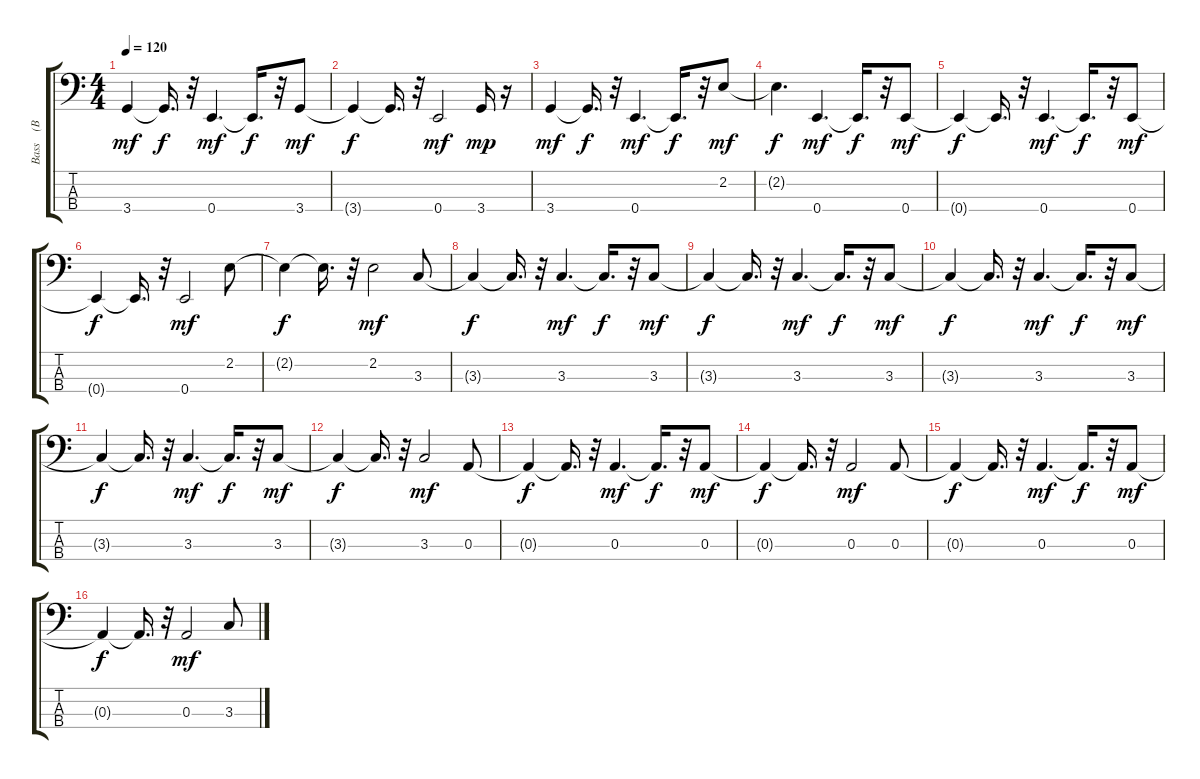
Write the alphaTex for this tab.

\track ("Bass    (BB)" "Bass    (B") {instrument synthbass1}
\staff {score tabs}
\tuning (G2 D2 A1 E1) {hide}
\ts (4 4)
\tempo 120
\clef f4
\ks c
3.4.4{dy mf} 3.4{t}.16{d dy f} r.32 0.4.4{d dy mf} 0.4{t}.16{d dy f} r.32 3.4.8{dy mf} |
3.4{t}.4{dy f} 3.4{t}.16{d} r.32 0.4.2{dy mf} 3.4.16{dy mp} r.16 |
3.4.4{dy mf} 3.4{t}.16{d dy f} r.32 0.4.4{d dy mf} 0.4{t}.16{d dy f} r.32 2.2.8{dy mf} |
2.2{t}.4{d dy f} 0.4.4{d dy mf} 0.4{t}.16{d dy f} r.32 0.4.8{dy mf} |
0.4{t}.4{dy f} 0.4{t}.16{d} r.32 0.4.4{d dy mf} 0.4{t}.16{d dy f} r.32 0.4.8{dy mf} |
0.4{t}.4{dy f} 0.4{t}.16{d} r.32 0.4.2{dy mf} 2.2.8 |
2.2{t}.4{dy f} 2.2{t}.16{d} r.32 2.2.2{dy mf} 3.3.8 |
3.3{t}.4{dy f} 3.3{t}.16{d} r.32 3.3.4{d dy mf} 3.3{t}.16{d dy f} r.32 3.3.8{dy mf} |
3.3{t}.4{dy f} 3.3{t}.16{d} r.32 3.3.4{d dy mf} 3.3{t}.16{d dy f} r.32 3.3.8{dy mf} |
3.3{t}.4{dy f} 3.3{t}.16{d} r.32 3.3.4{d dy mf} 3.3{t}.16{d dy f} r.32 3.3.8{dy mf} |
3.3{t}.4{dy f} 3.3{t}.16{d} r.32 3.3.4{d dy mf} 3.3{t}.16{d dy f} r.32 3.3.8{dy mf} |
3.3{t}.4{dy f} 3.3{t}.16{d} r.32 3.3.2{dy mf} 0.3.8 |
0.3{t}.4{dy f} 0.3{t}.16{d} r.32 0.3.4{d dy mf} 0.3{t}.16{d dy f} r.32 0.3.8{dy mf} |
0.3{t}.4{dy f} 0.3{t}.16{d} r.32 0.3.2{dy mf} 0.3.8 |
0.3{t}.4{dy f} 0.3{t}.16{d} r.32 0.3.4{d dy mf} 0.3{t}.16{d dy f} r.32 0.3.8{dy mf} |
0.3{t}.4{dy f} 0.3{t}.16{d} r.32 0.3.2{dy mf} 3.3.8
